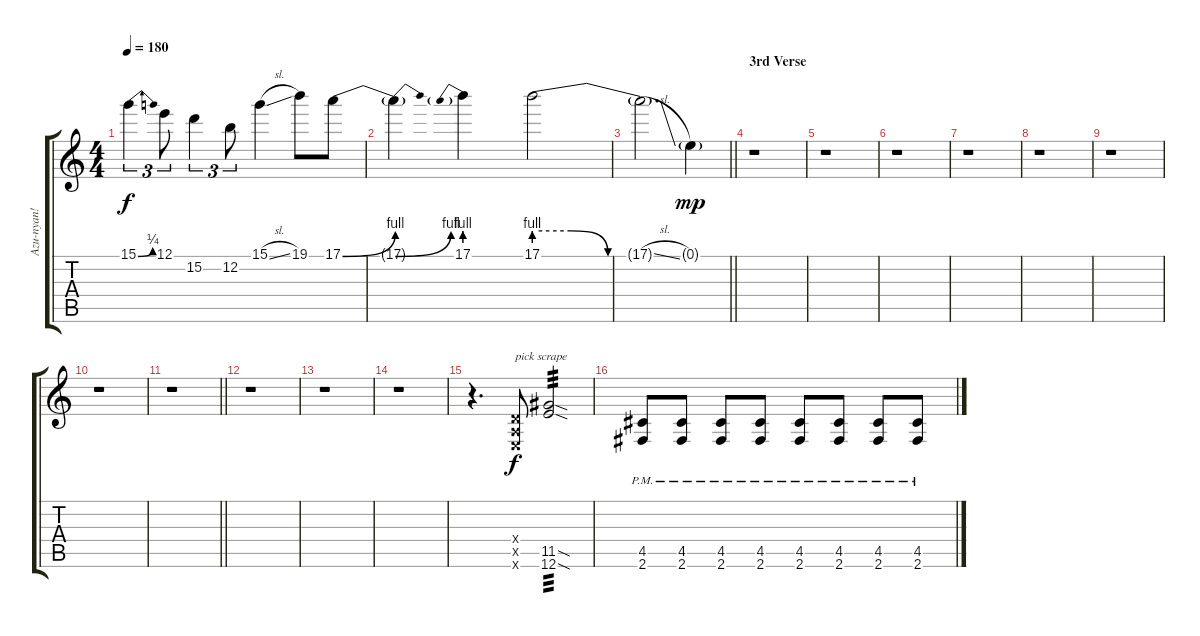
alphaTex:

\track ("Azu-nyan! w/ Wah" "Azu-nyan! ") {instrument overdrivenguitar}
\staff {score tabs}
\tuning (E4 B3 G3 D3 A2 E2) {hide}
\ts (4 4)
\tempo 180
\clef g2
\ks c
15.1{be (bend 0 0 60 1)}.4{tu (3 2) dy f} 12.1.8{tu (3 2)} 15.2.4{tu (3 2)} 12.2.8{tu (3 2)} 15.1{sl}.4 19.1.8 17.1{be (bend 0 0 60 4)}.8 |
17.1{be (bend 0 0 60 4) t}.4 17.1{be (prebend 0 4 60 4)}.4 17.1{be (custom 0 4 15 4 30 0 60 0)}.2 |
\barLineRight lightlight
17.1{sl t}.2{d} 0.1{g}.4{dy mp} |
\section ("" "3rd Verse")
r.1{balance 16} |
r.1 |
r.1 |
r.1 |
r.1 |
r.1 |
r.1 |
\barLineRight lightlight
r.1 |
r.1 |
r.1 |
r.1 |
r.4{d} (0.4{x} 0.5{x} 0.6{x}).8{txt "pick scrape" dy f} (11.5{sod} 12.6{sod}).2{tp 3} |
(4.5{pm} 2.6{pm}).8 (4.5{pm} 2.6{pm}).8 (4.5{pm} 2.6{pm}).8 (4.5{pm} 2.6{pm}).8 (4.5{pm} 2.6{pm}).8 (4.5{pm} 2.6{pm}).8 (4.5{pm} 2.6{pm}).8 (4.5{pm} 2.6{pm}).8
